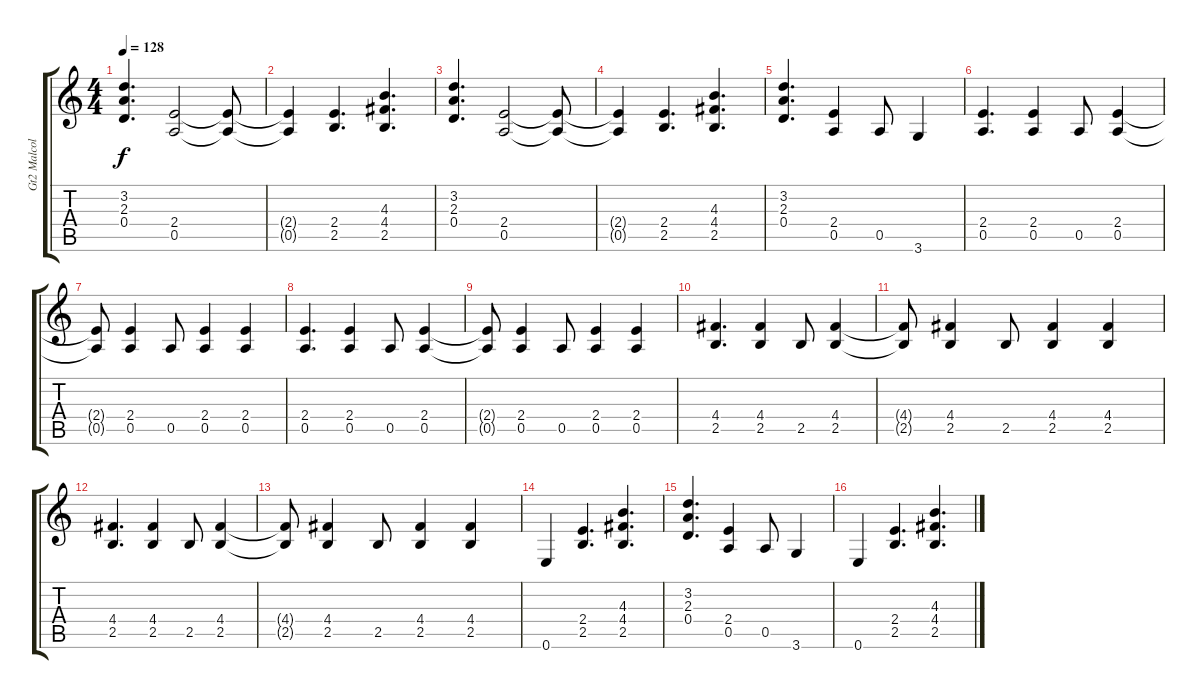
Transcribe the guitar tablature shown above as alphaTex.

\track ("Gt2 Malcolm" "Gt2 Malcol") {instrument overdrivenguitar}
\staff {score tabs}
\tuning (E4 B3 G3 D3 A2 E2) {hide}
\ts (4 4)
\tempo 128
\clef g2
\ks c
(3.2 2.3 0.4).4{d dy f} (2.4 0.5).2 (2.4{t} 0.5{t}).8 |
(2.4{t} 0.5{t}).4 (2.4 2.5).4{d} (4.3 4.4 2.5).4{d} |
(3.2 2.3 0.4).4{d} (2.4 0.5).2 (2.4{t} 0.5{t}).8 |
(2.4{t} 0.5{t}).4 (2.4 2.5).4{d} (4.3 4.4 2.5).4{d} |
(3.2 2.3 0.4).4{d} (2.4 0.5).4 0.5.8 3.6.4 |
(2.4 0.5).4{d} (2.4 0.5).4 0.5.8 (2.4 0.5).4 |
(2.4{t} 0.5{t}).8 (2.4 0.5).4 0.5.8 (2.4 0.5).4 (2.4 0.5).4 |
(2.4 0.5).4{d} (2.4 0.5).4 0.5.8 (2.4 0.5).4 |
(2.4{t} 0.5{t}).8 (2.4 0.5).4 0.5.8 (2.4 0.5).4 (2.4 0.5).4 |
(4.4 2.5).4{d} (4.4 2.5).4 2.5.8 (4.4 2.5).4 |
(4.4{t} 2.5{t}).8 (4.4 2.5).4 2.5.8 (4.4 2.5).4 (4.4 2.5).4 |
(4.4 2.5).4{d} (4.4 2.5).4 2.5.8 (4.4 2.5).4 |
(4.4{t} 2.5{t}).8 (4.4 2.5).4 2.5.8 (4.4 2.5).4 (4.4 2.5).4 |
0.6.4 (2.4 2.5).4{d} (4.3 4.4 2.5).4{d} |
(3.2 2.3 0.4).4{d} (2.4 0.5).4 0.5.8 3.6.4 |
0.6.4 (2.4 2.5).4{d} (4.3 4.4 2.5).4{d}
